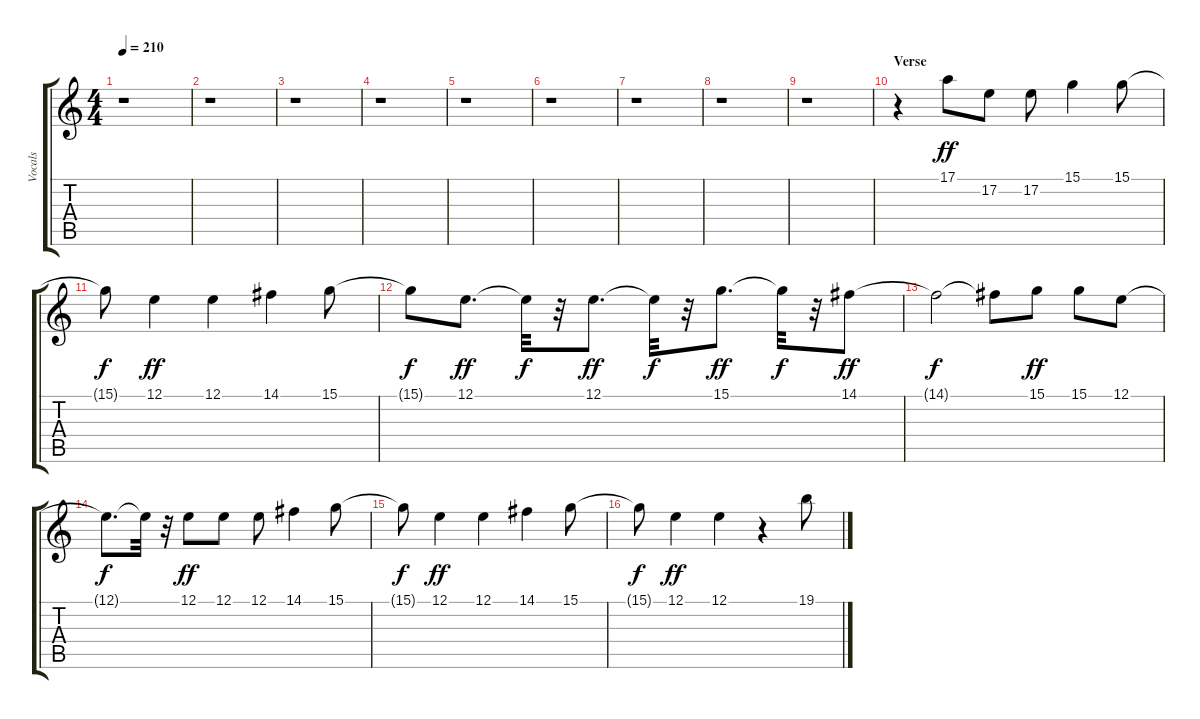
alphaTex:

\track ("Vocals" "Vocals") {instrument lead6voice}
\staff {score tabs}
\tuning (E4 B3 G3 D3 A2 E2) {hide}
\ts (4 4)
\tempo 210
\clef g2
\ks c
r.1{dy ff} |
r.1 |
r.1 |
r.1 |
r.1 |
r.1 |
r.1 |
r.1 |
r.1 |
\section ("" "Verse")
r.4 17.1.8 17.2.8 17.2.8 15.1.4 15.1.8 |
15.1{t}.8{dy f} 12.1.4{dy ff} 12.1.4 14.1.4 15.1.8 |
15.1{t}.8{dy f} 12.1.8{d dy ff} 12.1{t}.32{dy f} r.32 12.1.8{d dy ff} 12.1{t}.32{dy f} r.32 15.1.8{d dy ff} 15.1{t}.32{dy f} r.32 14.1.8{dy ff} |
14.1{t}.2{dy f} 14.1{t}.8 15.1.8{dy ff} 15.1.8 12.1.8 |
12.1{t}.8{d dy f} 12.1{t}.32 r.32 12.1.8{dy ff} 12.1.8 12.1.8 14.1.4 15.1.8 |
15.1{t}.8{dy f} 12.1.4{dy ff} 12.1.4 14.1.4 15.1.8 |
15.1{t}.8{dy f} 12.1.4{dy ff} 12.1.4 r.4 19.1.8
